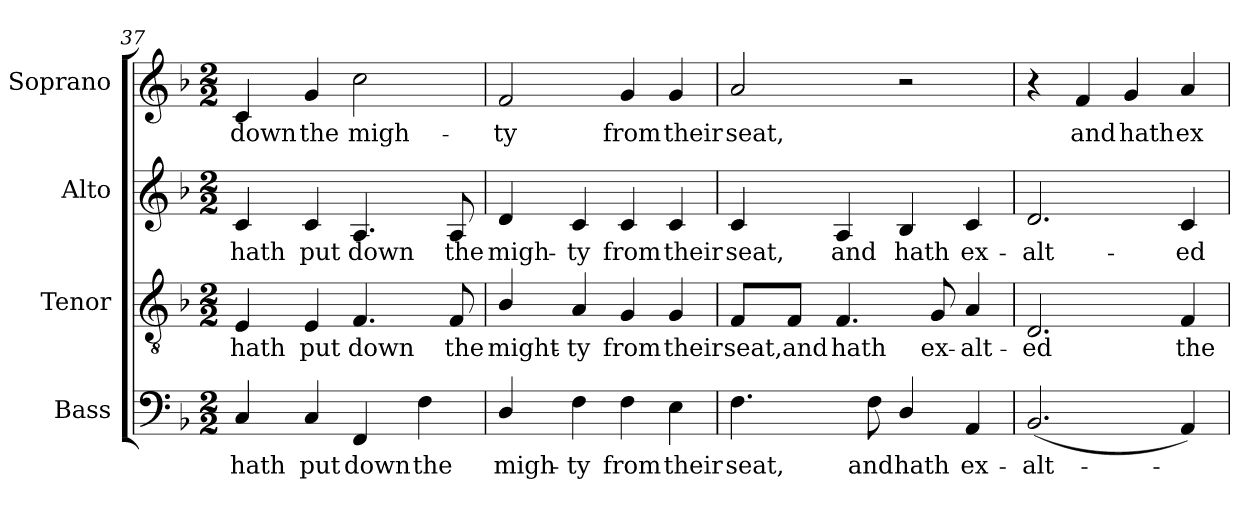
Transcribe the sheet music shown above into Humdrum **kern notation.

**kern	**text	**kern	**text	**kern	**text	**kern	**text
*part4	*part4	*part3	*part3	*part2	*part2	*part1	*part1
*staff4	*staff4	*staff3	*staff3	*staff2	*staff2	*staff1	*staff1
*I"Bass	*	*I"Tenor	*	*I"Alto	*	*I"Soprano	*
*I'B.	*	*I'T.	*	*I'A.	*	*I'S.	*
*clefF4	*	*clefGv2	*	*clefG2	*	*clefG2	*
*	*	*ITrd7c12	*	*	*	*	*
*k[b-]	*	*k[b-]	*	*k[b-]	*	*k[b-]	*
*F:	*	*F:	*	*F:	*	*F:	*
*M2/2	*	*M2/2	*	*M2/2	*	*M2/2	*
=37	=37	=37	=37	=37	=37	=37	=37
!	!LO:LY:b:color=#000000	!	!	!	!	!	!
!	!	!	!LO:LY:b:color=#000000	!	!	!	!
!	!	!	!	!	!LO:LY:b:color=#000000	!	!
!	!	!	!	!	!	!	!LO:LY:b:color=#000000
4Ci/	hath	4EEi/	hath	4ci/	hath	4ci/	down
!	!LO:LY:b:color=#000000	!	!	!	!	!	!
!	!	!	!LO:LY:b:color=#000000	!	!	!	!
!	!	!	!	!	!LO:LY:b:color=#000000	!	!
!	!	!	!	!	!	!	!LO:LY:b:color=#000000
4Ci/	put	4EEi/	put	4ci/	put	4gi/	the
!	!LO:LY:b:color=#000000	!	!	!	!	!	!
!	!	!	!LO:LY:b:color=#000000	!	!	!	!
!	!	!	!	!	!LO:LY:b:color=#000000	!	!
!	!	!	!	!	!	!	!LO:LY:b:color=#000000
4FFi/	down	4.FFi/	down	4.Ai/	down	2cci\	migh-
!	!LO:LY:b:color=#000000	!	!	!	!	!	!
4Fi\	the	.	.	.	.	.	.
!	!	!	!LO:LY:b:color=#000000	!	!	!	!
!	!	!	!	!	!LO:LY:b:color=#000000	!	!
.	.	8FFi/	the	8Ai/	the	.	.
=38	=38	=38	=38	=38	=38	=38	=38
!	!LO:LY:b:color=#000000	!	!	!	!	!	!
!	!	!	!LO:LY:b:color=#000000	!	!	!	!
!	!	!	!	!	!LO:LY:b:color=#000000	!	!
!	!	!	!	!	!	!	!LO:LY:b:color=#000000
4Di/	migh-	4BB-i/	might-	4di/	migh-	2fi/	-ty
!	!LO:LY:b:color=#000000	!	!	!	!	!	!
!	!	!	!LO:LY:b:color=#000000	!	!	!	!
!	!	!	!	!	!LO:LY:b:color=#000000	!	!
4Fi\	-ty	4AAi/	-ty	4ci/	-ty	.	.
!	!LO:LY:b:color=#000000	!	!	!	!	!	!
!	!	!	!LO:LY:b:color=#000000	!	!	!	!
!	!	!	!	!	!LO:LY:b:color=#000000	!	!
!	!	!	!	!	!	!	!LO:LY:b:color=#000000
4Fi\	from	4GGi/	from	4ci/	from	4gi/	from
!	!LO:LY:b:color=#000000	!	!	!	!	!	!
!	!	!	!LO:LY:b:color=#000000	!	!	!	!
!	!	!	!	!	!LO:LY:b:color=#000000	!	!
!	!	!	!	!	!	!	!LO:LY:b:color=#000000
4Ei\	their	4GGi/	their	4ci/	their	4gi/	their
=39	=39	=39	=39	=39	=39	=39	=39
!	!LO:LY:b:color=#000000	!	!	!	!	!	!
!	!	!	!LO:LY:b:color=#000000	!	!	!	!
!	!	!	!	!	!LO:LY:b:color=#000000	!	!
!	!	!	!	!	!	!	!LO:LY:b:color=#000000
4.Fi\	seat,	8FFi/L	seat,	4ci/	seat,	2ai/	seat,
!	!	!	!LO:LY:b:color=#000000	!	!	!	!
.	.	8FFi/J	and	.	.	.	.
!	!	!	!LO:LY:b:color=#000000	!	!	!	!
!	!	!	!	!	!LO:LY:b:color=#000000	!	!
.	.	4.FFi/	hath	4Ai/	and	.	.
!	!LO:LY:b:color=#000000	!	!	!	!	!	!
8Fi\	and	.	.	.	.	.	.
!	!LO:LY:b:color=#000000	!	!	!	!	!	!
!	!	!	!	!	!LO:LY:b:color=#000000	!	!
4Di/	hath	.	.	4B-i/	hath	2r	.
!	!	!	!LO:LY:b:color=#000000	!	!	!	!
.	.	8GGi/	ex-	.	.	.	.
!	!LO:LY:b:color=#000000	!	!	!	!	!	!
!	!	!	!LO:LY:b:color=#000000	!	!	!	!
!	!	!	!	!	!LO:LY:b:color=#000000	!	!
4AAi/	ex-	4AAi/	-alt-	4ci/	ex-	.	.
!!LO:LB:g=z
=40	=40	=40	=40	=40	=40	=40	=40
!	!LO:LY:b:color=#000000	!	!	!	!	!	!
!	!	!	!LO:LY:b:color=#000000	!	!	!	!
!	!	!	!	!	!LO:LY:b:color=#000000	!	!
(2.BB-i/	-alt-	2.DDi/	-ed	2.di/	-alt-	4r	.
!	!	!	!	!	!	!	!LO:LY:b:color=#000000
.	.	.	.	.	.	4fi/	and
!	!	!	!	!	!	!	!LO:LY:b:color=#000000
.	.	.	.	.	.	4gi/	hath
!	!	!	!LO:LY:b:color=#000000	!	!	!	!
!	!	!	!	!	!LO:LY:b:color=#000000	!	!
!	!	!	!	!	!	!	!LO:LY:b:color=#000000
4AAi/)	.	4FFi/	the	4ci/	-ed	4ai/	ex-
=	=	=	=	=	=	=	=
*-	*-	*-	*-	*-	*-	*-	*-
